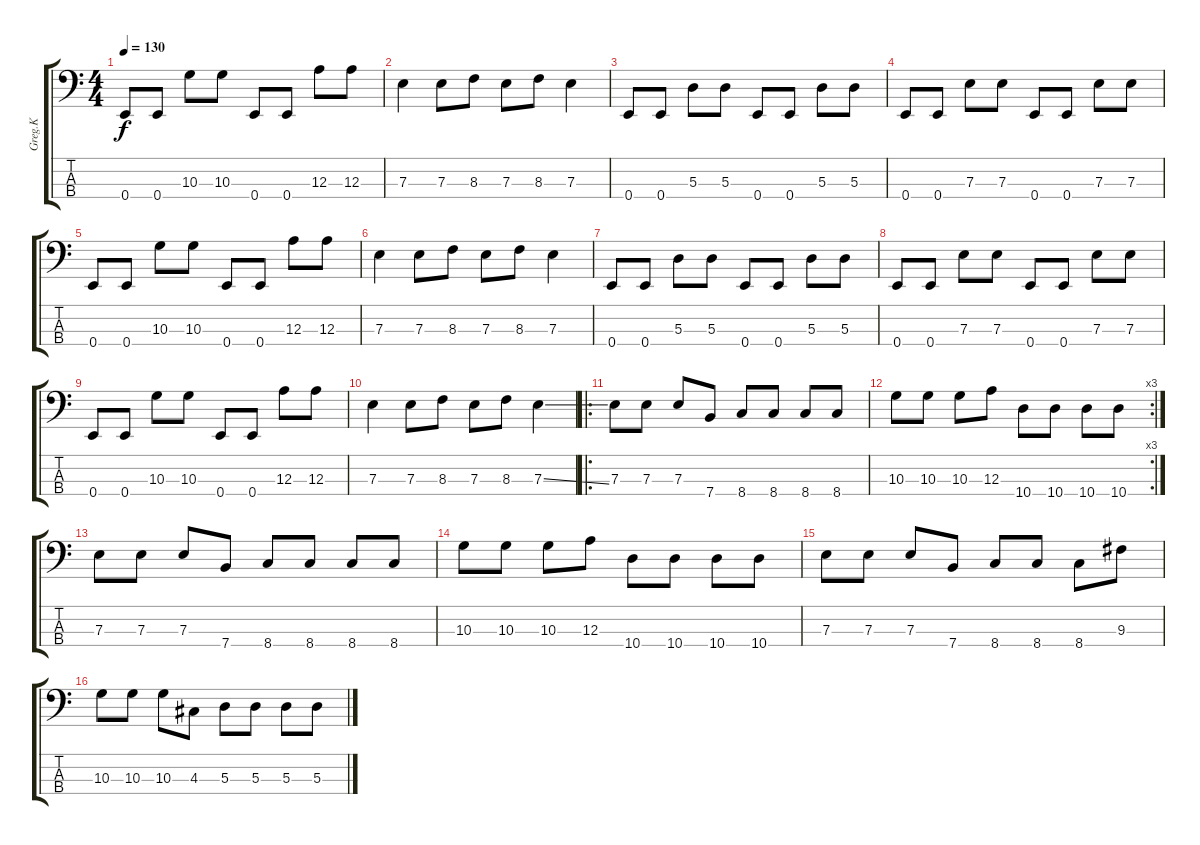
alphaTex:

\track ("Greg.K" "Greg.K") {instrument electricbassfinger}
\staff {score tabs}
\tuning (G2 D2 A1 E1) {hide}
\ts (4 4)
\tempo 130
\clef f4
\ks c
0.4.8{dy f} 0.4.8 10.3.8 10.3.8 0.4.8 0.4.8 12.3.8 12.3.8 |
7.3.4 7.3.8 8.3.8 7.3.8 8.3.8 7.3.4 |
0.4.8 0.4.8 5.3.8 5.3.8 0.4.8 0.4.8 5.3.8 5.3.8 |
0.4.8 0.4.8 7.3.8 7.3.8 0.4.8 0.4.8 7.3.8 7.3.8 |
0.4.8 0.4.8 10.3.8 10.3.8 0.4.8 0.4.8 12.3.8 12.3.8 |
7.3.4 7.3.8 8.3.8 7.3.8 8.3.8 7.3.4 |
0.4.8 0.4.8 5.3.8 5.3.8 0.4.8 0.4.8 5.3.8 5.3.8 |
0.4.8 0.4.8 7.3.8 7.3.8 0.4.8 0.4.8 7.3.8 7.3.8 |
0.4.8 0.4.8 10.3.8 10.3.8 0.4.8 0.4.8 12.3.8 12.3.8 |
7.3.4 7.3.8 8.3.8 7.3.8 8.3.8 7.3{ss}.4 |
\ro
7.3.8 7.3.8 7.3.8 7.4.8 8.4.8 8.4.8 8.4.8 8.4.8 |
\rc 3
10.3.8 10.3.8 10.3.8 12.3.8 10.4.8 10.4.8 10.4.8 10.4.8 |
7.3.8 7.3.8 7.3.8 7.4.8 8.4.8 8.4.8 8.4.8 8.4.8 |
10.3.8 10.3.8 10.3.8 12.3.8 10.4.8 10.4.8 10.4.8 10.4.8 |
7.3.8 7.3.8 7.3.8 7.4.8 8.4.8 8.4.8 8.4.8 9.3.8 |
10.3.8 10.3.8 10.3.8 4.3.8 5.3.8 5.3.8 5.3.8 5.3.8
